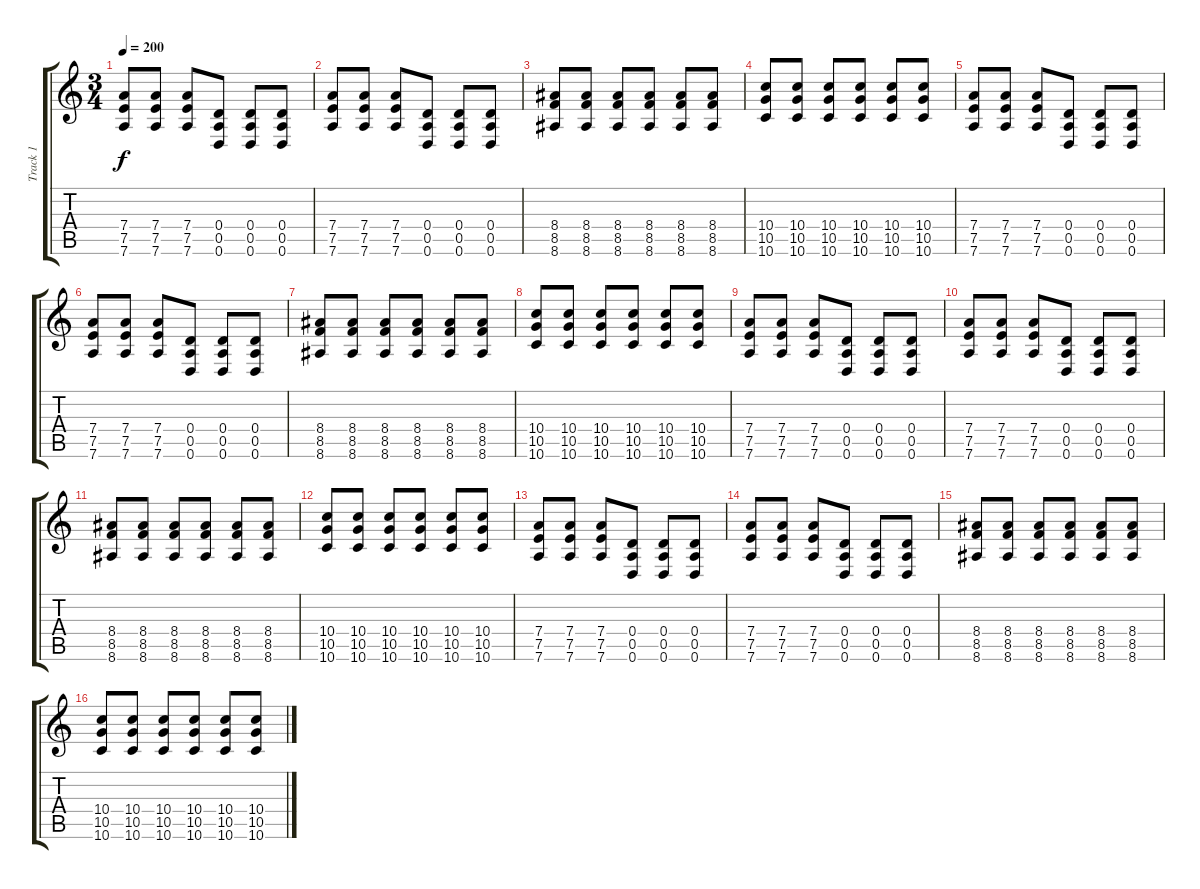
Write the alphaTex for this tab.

\track ("Track 1" "Track 1") {instrument distortionguitar}
\staff {score tabs}
\tuning (E4 B3 G3 D3 A2 D2) {hide}
\ts (3 4)
\tempo 200
\clef g2
\ks c
(7.4 7.5 7.6).8{dy f} (7.4 7.5 7.6).8 (7.4 7.5 7.6).8 (0.4 0.5 0.6).8 (0.4 0.5 0.6).8 (0.4 0.5 0.6).8 |
(7.4 7.5 7.6).8 (7.4 7.5 7.6).8 (7.4 7.5 7.6).8 (0.4 0.5 0.6).8 (0.4 0.5 0.6).8 (0.4 0.5 0.6).8 |
(8.4 8.5 8.6).8 (8.4 8.5 8.6).8 (8.4 8.5 8.6).8 (8.4 8.5 8.6).8 (8.4 8.5 8.6).8 (8.4 8.5 8.6).8 |
(10.4 10.5 10.6).8 (10.4 10.5 10.6).8 (10.4 10.5 10.6).8 (10.4 10.5 10.6).8 (10.4 10.5 10.6).8 (10.4 10.5 10.6).8 |
(7.4 7.5 7.6).8 (7.4 7.5 7.6).8 (7.4 7.5 7.6).8 (0.4 0.5 0.6).8 (0.4 0.5 0.6).8 (0.4 0.5 0.6).8 |
(7.4 7.5 7.6).8 (7.4 7.5 7.6).8 (7.4 7.5 7.6).8 (0.4 0.5 0.6).8 (0.4 0.5 0.6).8 (0.4 0.5 0.6).8 |
(8.4 8.5 8.6).8 (8.4 8.5 8.6).8 (8.4 8.5 8.6).8 (8.4 8.5 8.6).8 (8.4 8.5 8.6).8 (8.4 8.5 8.6).8 |
(10.4 10.5 10.6).8 (10.4 10.5 10.6).8 (10.4 10.5 10.6).8 (10.4 10.5 10.6).8 (10.4 10.5 10.6).8 (10.4 10.5 10.6).8 |
(7.4 7.5 7.6).8 (7.4 7.5 7.6).8 (7.4 7.5 7.6).8 (0.4 0.5 0.6).8 (0.4 0.5 0.6).8 (0.4 0.5 0.6).8 |
(7.4 7.5 7.6).8 (7.4 7.5 7.6).8 (7.4 7.5 7.6).8 (0.4 0.5 0.6).8 (0.4 0.5 0.6).8 (0.4 0.5 0.6).8 |
(8.4 8.5 8.6).8 (8.4 8.5 8.6).8 (8.4 8.5 8.6).8 (8.4 8.5 8.6).8 (8.4 8.5 8.6).8 (8.4 8.5 8.6).8 |
(10.4 10.5 10.6).8 (10.4 10.5 10.6).8 (10.4 10.5 10.6).8 (10.4 10.5 10.6).8 (10.4 10.5 10.6).8 (10.4 10.5 10.6).8 |
(7.4 7.5 7.6).8 (7.4 7.5 7.6).8 (7.4 7.5 7.6).8 (0.4 0.5 0.6).8 (0.4 0.5 0.6).8 (0.4 0.5 0.6).8 |
(7.4 7.5 7.6).8 (7.4 7.5 7.6).8 (7.4 7.5 7.6).8 (0.4 0.5 0.6).8 (0.4 0.5 0.6).8 (0.4 0.5 0.6).8 |
(8.4 8.5 8.6).8 (8.4 8.5 8.6).8 (8.4 8.5 8.6).8 (8.4 8.5 8.6).8 (8.4 8.5 8.6).8 (8.4 8.5 8.6).8 |
(10.4 10.5 10.6).8 (10.4 10.5 10.6).8 (10.4 10.5 10.6).8 (10.4 10.5 10.6).8 (10.4 10.5 10.6).8 (10.4 10.5 10.6).8
